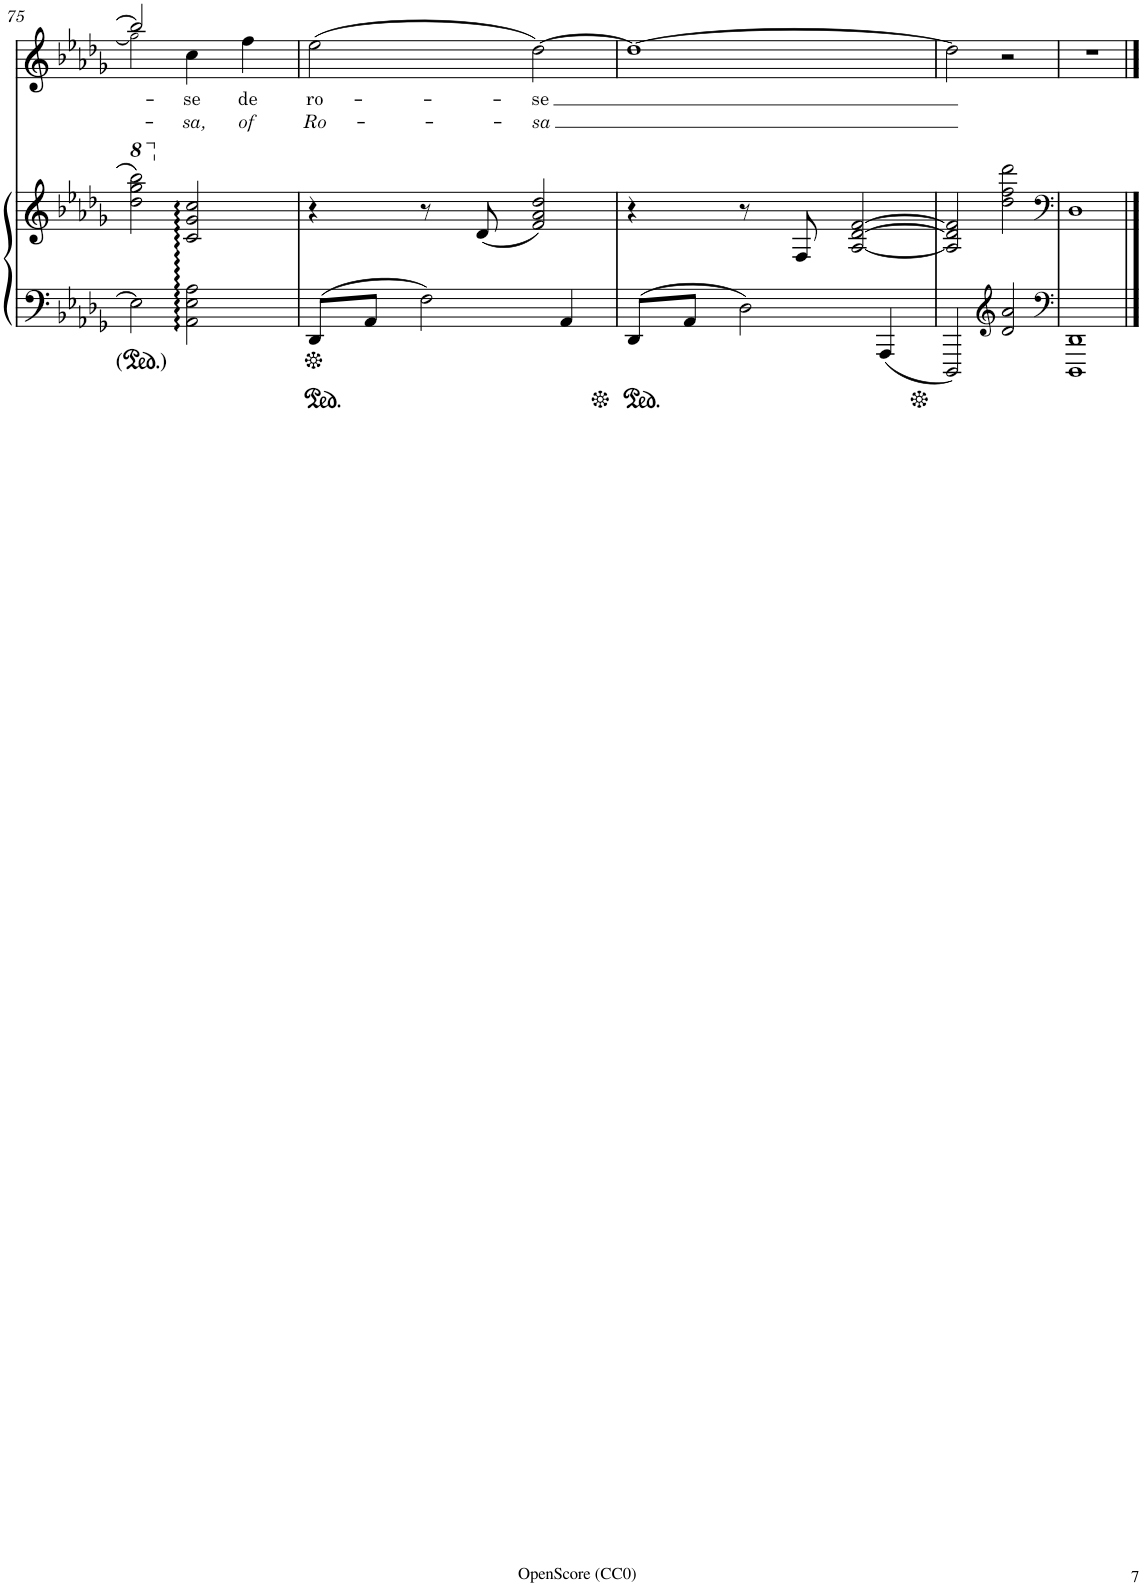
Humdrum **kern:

**kern	**kern	**kern	**text	**text
*part2	*part2	*part1	*part1	*part1
*staff3	*staff2	*staff1	*staff1	*staff1
*I"Piano	*	*I"Voice	*	*
*I'Pno	*	*	*	*
!!LO:PB:g=z
*clefF4	*clefG2	*clefG2	*	*
*k[b-e-a-d-g-]	*k[b-e-a-d-g-]	*k[b-e-a-d-g-]	*	*
*M4/4	*M4/4	*M4/4	*	*
*met(c)	*met(c)	*met(c)	*	*
*	*8va	*	*	*
=75	=75	=75	=75	=75
*	*	*^	*	*
2E-\]	2ddd-\ 2ggg-\ 2bbb-\	2bb-/]	2gg-\	.	.
*	*X8va	*	*	*	*
!	!	!	!	!LO:LY:b	!LO:LY:b
2AA-\ 2E-\ 2A-\	2c/ 2g-/ 2cc/	4cc\	2ryy	-se	-sa,
!	!	!	!	!LO:LY:b	!LO:LY:b
.	.	4ff\	.	de	of
*	*	*v	*v	*	*
=76	=76	=76	=76	=76
!	!	!	!LO:LY:b	!LO:LY:b
8DD-/L	4r	(2ee-\	ro-	Ro-
8AA-/J	.	.	.	.
2F\	8r	.	.	.
.	(8d-/	.	.	.
!	!	!	!LO:LY:b	!LO:LY:b
.	2f/ 2a-/ 2dd-/)	[2dd-\)	-se	-sa
4AA-/	.	.	.	.
=77	=77	=77	=77	=77
8DD-/L	4r	1dd-_	.	.
8AA-/J	.	.	.	.
2D-\	8r	.	.	.
.	8F/	.	.	.
.	[2A-/ [>2d-/ [2f/	.	.	.
4AAA-/	.	.	.	.
=78	=78	=78	=78	=78
2DDD-/	2A-/] 2d-/] 2f/]	2dd-\]	.	.
*clefG2	*	*	*	*
2d-/ 2a-/	2dd-\ 2ff\ 2ddd-\	2r	.	.
=79	=79	=79	=79	=79
*clefF4	*clefF4	*	*	*
1DDD- 1DD-	1D-	1r	.	.
==	==	==	==	==
*-	*-	*-	*-	*-
